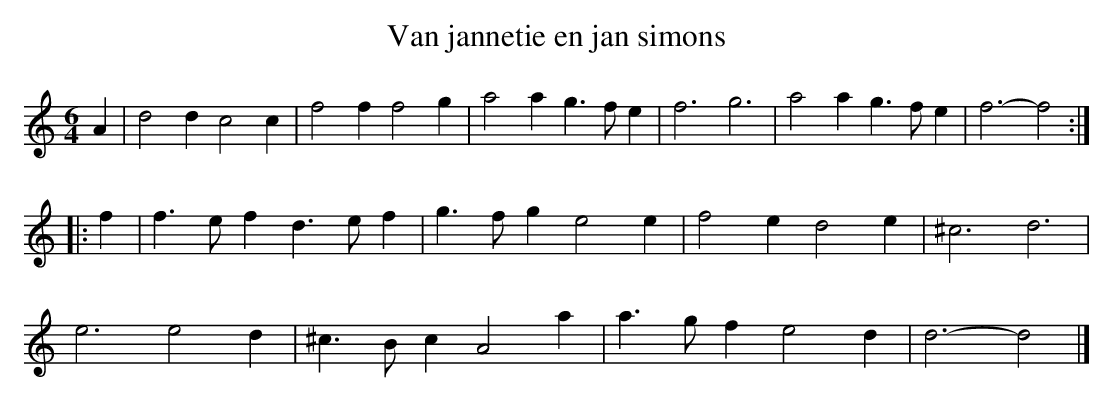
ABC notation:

X:1
T:Van jannetie en jan simons
M:6/4
K:Ddor
A2|d4d2c4c2|f4f2f4g2|a4a2g3fe2|f6g6|a4a2g3fe2|f6-f4:|
|:f2|f3ef2d3ef2|g3fg2e4e2|f4e2d4e2|^c6d6|
e6e4d2|^c3Bc2A4a2|a3gf2e4d2|d6-d4|]
